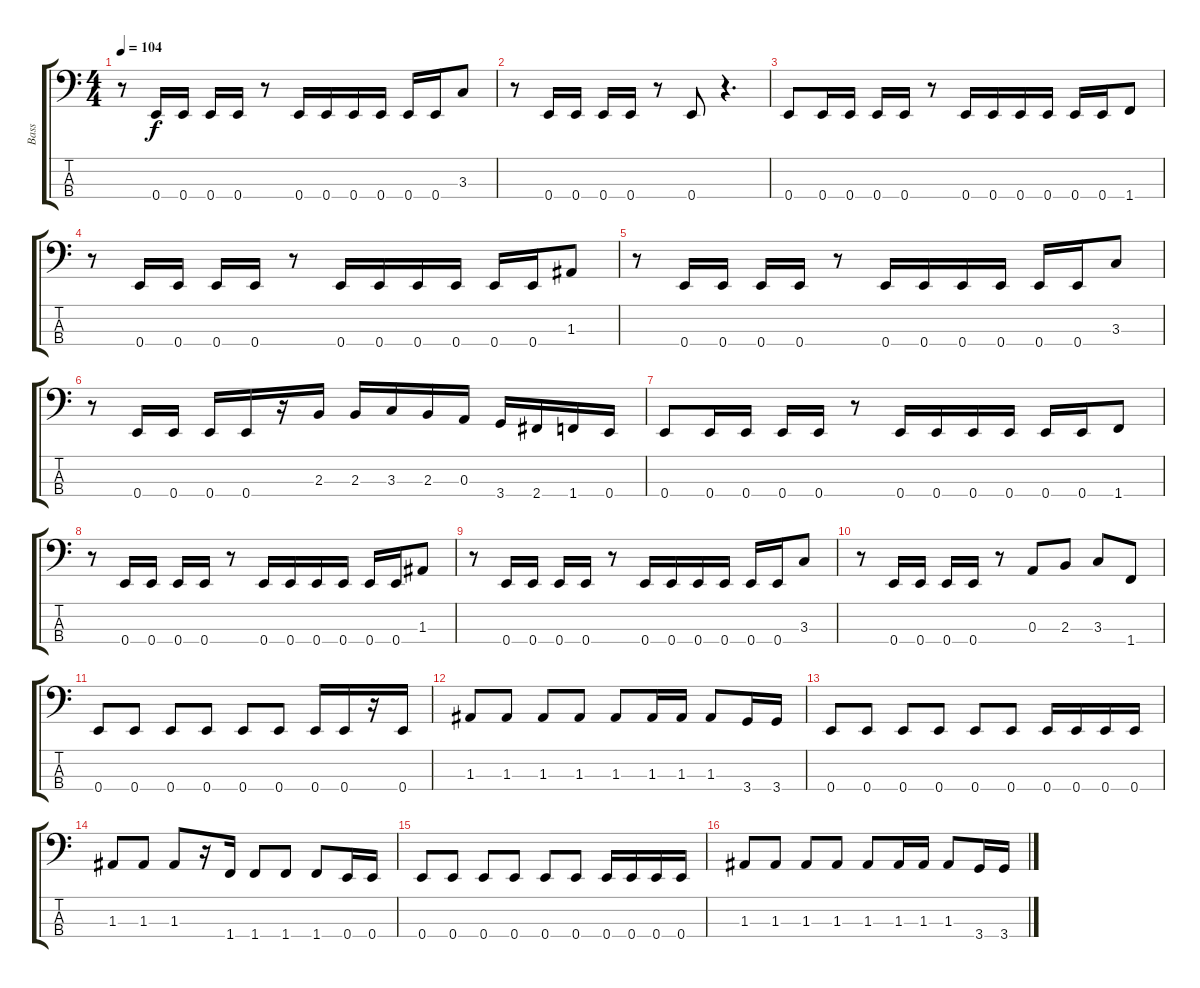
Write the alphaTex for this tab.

\track ("Bass" "Bass") {instrument electricbasspick}
\staff {score tabs}
\tuning (G2 D2 A1 E1) {hide}
\ts (4 4)
\tempo 104
\clef f4
\ks c
r.8{dy f} 0.4.16 0.4.16 0.4.16 0.4.16 r.8 0.4.16 0.4.16 0.4.16 0.4.16 0.4.16 0.4.16 3.3.8 |
r.8 0.4.16 0.4.16 0.4.16 0.4.16 r.8 0.4.8 r.4{d} |
0.4.8 0.4.16 0.4.16 0.4.16 0.4.16 r.8 0.4.16 0.4.16 0.4.16 0.4.16 0.4.16 0.4.16 1.4.8 |
r.8 0.4.16 0.4.16 0.4.16 0.4.16 r.8 0.4.16 0.4.16 0.4.16 0.4.16 0.4.16 0.4.16 1.3.8 |
r.8 0.4.16 0.4.16 0.4.16 0.4.16 r.8 0.4.16 0.4.16 0.4.16 0.4.16 0.4.16 0.4.16 3.3.8 |
r.8 0.4.16 0.4.16 0.4.16 0.4.16 r.16 2.3.16 2.3.16 3.3.16 2.3.16 0.3.16 3.4.16 2.4.16 1.4.16 0.4.16 |
0.4.8 0.4.16 0.4.16 0.4.16 0.4.16 r.8 0.4.16 0.4.16 0.4.16 0.4.16 0.4.16 0.4.16 1.4.8 |
r.8 0.4.16 0.4.16 0.4.16 0.4.16 r.8 0.4.16 0.4.16 0.4.16 0.4.16 0.4.16 0.4.16 1.3.8 |
r.8 0.4.16 0.4.16 0.4.16 0.4.16 r.8 0.4.16 0.4.16 0.4.16 0.4.16 0.4.16 0.4.16 3.3.8 |
r.8 0.4.16 0.4.16 0.4.16 0.4.16 r.8 0.3.8 2.3.8 3.3.8 1.4.8 |
0.4.8 0.4.8 0.4.8 0.4.8 0.4.8 0.4.8 0.4.16 0.4.16 r.16 0.4.16 |
1.3.8 1.3.8 1.3.8 1.3.8 1.3.8 1.3.16 1.3.16 1.3.8 3.4.16 3.4.16 |
0.4.8 0.4.8 0.4.8 0.4.8 0.4.8 0.4.8 0.4.16 0.4.16 0.4.16 0.4.16 |
1.3.8 1.3.8 1.3.8 r.16 1.4.16 1.4.8 1.4.8 1.4.8 0.4.16 0.4.16 |
0.4.8 0.4.8 0.4.8 0.4.8 0.4.8 0.4.8 0.4.16 0.4.16 0.4.16 0.4.16 |
1.3.8 1.3.8 1.3.8 1.3.8 1.3.8 1.3.16 1.3.16 1.3.8 3.4.16 3.4.16
